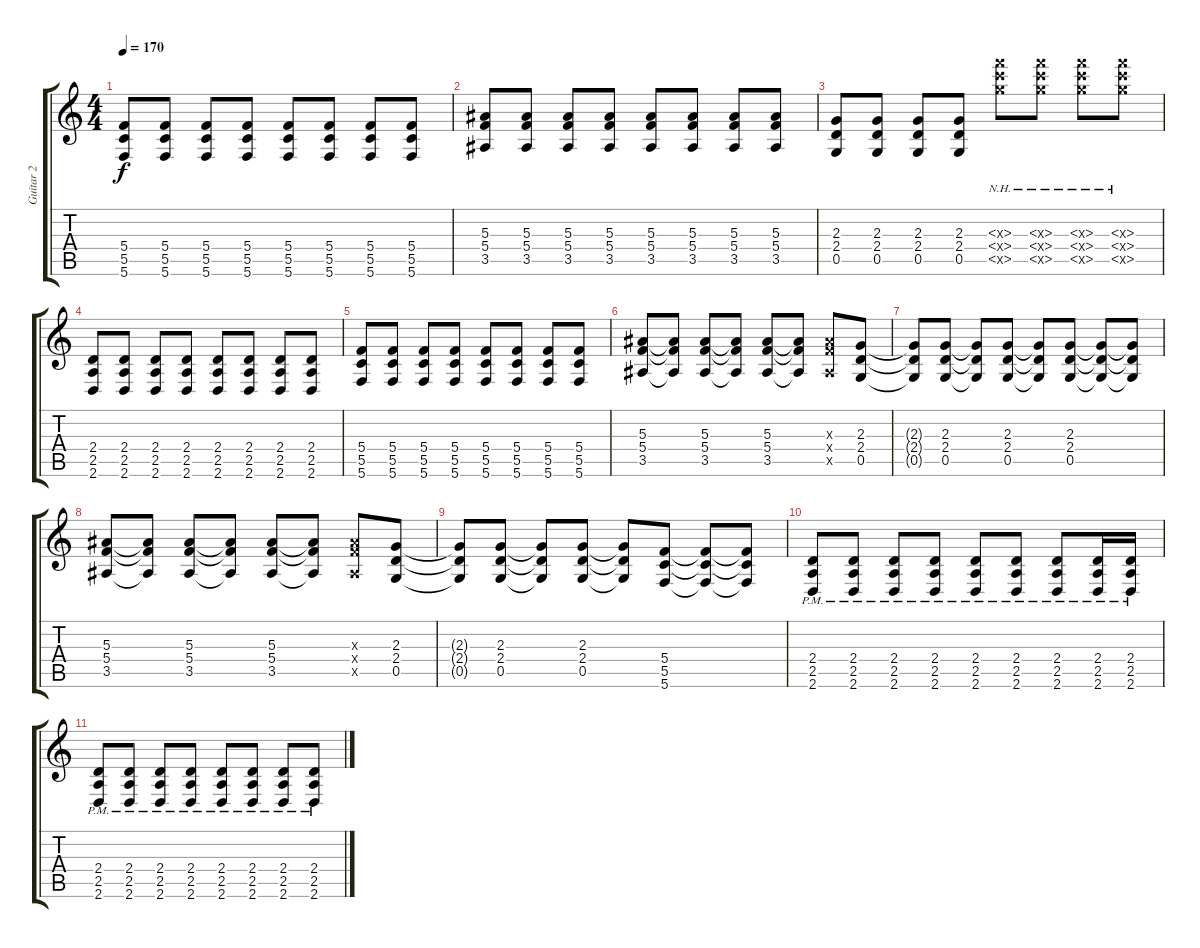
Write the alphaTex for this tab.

\track ("Guitar 2" "Guitar 2") {instrument distortionguitar}
\staff {score tabs}
\tuning (D4 A3 F3 C3 G2 C2) {hide}
\ts (4 4)
\tempo 170
\clef g2
\ks c
(5.4 5.5 5.6).8{dy f} (5.4 5.5 5.6).8 (5.4 5.5 5.6).8 (5.4 5.5 5.6).8 (5.4 5.5 5.6).8 (5.4 5.5 5.6).8 (5.4 5.5 5.6).8 (5.4 5.5 5.6).8 |
(5.3 5.4 3.5).8 (5.3 5.4 3.5).8 (5.3 5.4 3.5).8 (5.3 5.4 3.5).8 (5.3 5.4 3.5).8 (5.3 5.4 3.5).8 (5.3 5.4 3.5).8 (5.3 5.4 3.5).8 |
(2.3 2.4 0.5).8 (2.3 2.4 0.5).8 (2.3 2.4 0.5).8 (2.3 2.4 0.5).8 (5.3{nh x} 5.4{nh x} 5.5{nh x}).8 (5.3{nh x} 5.4{nh x} 5.5{nh x}).8 (5.3{nh x} 5.4{nh x} 5.5{nh x}).8 (5.3{nh x} 5.4{nh x} 5.5{nh x}).8 |
(2.4 2.5 2.6).8 (2.4 2.5 2.6).8 (2.4 2.5 2.6).8 (2.4 2.5 2.6).8 (2.4 2.5 2.6).8 (2.4 2.5 2.6).8 (2.4 2.5 2.6).8 (2.4 2.5 2.6).8 |
(5.4 5.5 5.6).8 (5.4 5.5 5.6).8 (5.4 5.5 5.6).8 (5.4 5.5 5.6).8 (5.4 5.5 5.6).8 (5.4 5.5 5.6).8 (5.4 5.5 5.6).8 (5.4 5.5 5.6).8 |
(5.3 5.4 3.5).8 (5.3{t} 5.4{t} 3.5{t}).8 (5.3 5.4 3.5).8 (5.3{t} 5.4{t} 3.5{t}).8 (5.3 5.4 3.5).8 (5.3{t} 5.4{t} 3.5{t}).8 (5.3{x} 5.4{x} 3.5{x}).8 (2.3 2.4 0.5).8 |
(2.3{t} 2.4{t} 0.5{t}).8 (2.3 2.4 0.5).8 (2.3{t} 2.4{t} 0.5{t}).8 (2.3 2.4 0.5).8 (2.3{t} 2.4{t} 0.5{t}).8 (2.3 2.4 0.5).8 (2.3{t} 2.4{t} 0.5{t}).8 (2.3{t} 2.4{t} 0.5{t}).8 |
(5.3 5.4 3.5).8 (5.3{t} 5.4{t} 3.5{t}).8 (5.3 5.4 3.5).8 (5.3{t} 5.4{t} 3.5{t}).8 (5.3 5.4 3.5).8 (5.3{t} 5.4{t} 3.5{t}).8 (5.3{x} 5.4{x} 3.5{x}).8 (2.3 2.4 0.5).8 |
(2.3{t} 2.4{t} 0.5{t}).8 (2.3 2.4 0.5).8 (2.3{t} 2.4{t} 0.5{t}).8 (2.3 2.4 0.5).8 (2.3{t} 2.4{t} 0.5{t}).8 (5.4 5.5 5.6).8 (5.4{t} 5.5{t} 5.6{t}).8 (5.4{t} 5.5{t} 5.6{t}).8 |
(2.4{pm} 2.5{pm} 2.6{pm}).8 (2.4{pm} 2.5{pm} 2.6{pm}).8 (2.4{pm} 2.5{pm} 2.6{pm}).8 (2.4{pm} 2.5{pm} 2.6{pm}).8 (2.4{pm} 2.5{pm} 2.6{pm}).8 (2.4{pm} 2.5{pm} 2.6{pm}).8 (2.4{pm} 2.5{pm} 2.6{pm}).8 (2.4{pm} 2.5{pm} 2.6{pm}).16 (2.4{pm} 2.5{pm} 2.6{pm}).16 |
(2.4{pm} 2.5{pm} 2.6{pm}).8 (2.4{pm} 2.5{pm} 2.6{pm}).8 (2.4{pm} 2.5{pm} 2.6{pm}).8 (2.4{pm} 2.5{pm} 2.6{pm}).8 (2.4{pm} 2.5{pm} 2.6{pm}).8 (2.4{pm} 2.5{pm} 2.6{pm}).8 (2.4{pm} 2.5{pm} 2.6{pm}).8 (2.4{pm} 2.5{pm} 2.6{pm}).8
